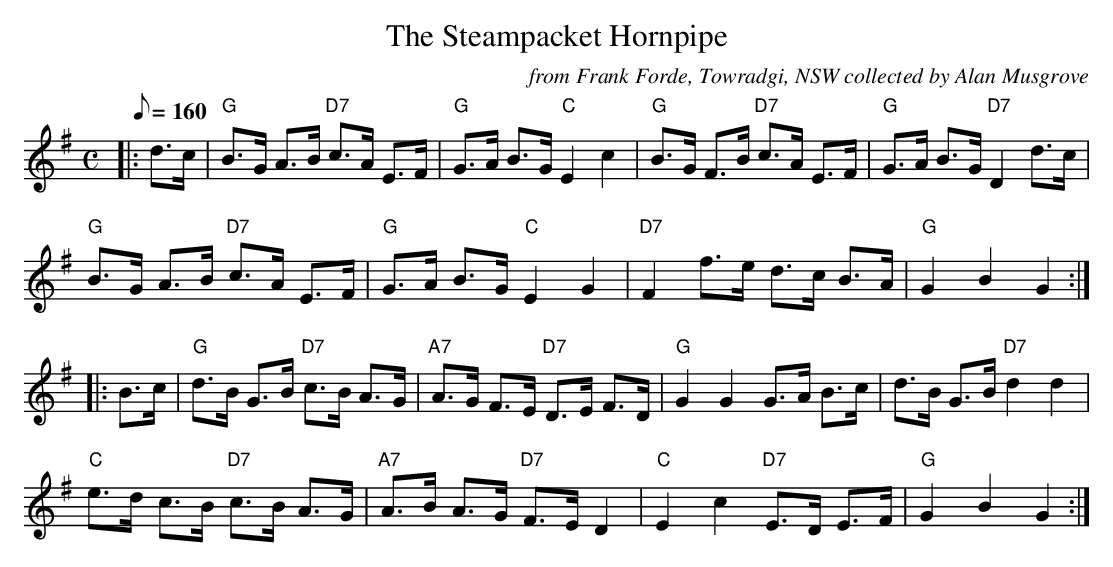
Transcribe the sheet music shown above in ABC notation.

X:1
T:The Steampacket Hornpipe
M:C
L:1/8
Q:160
O:from Frank Forde, Towradgi, NSW collected by Alan Musgrove
K:G
|:d>c|"G"B>G A>B "D7"c>A E>F|"G"G>A B>G"C"E2c2|"G"B>G F>B "D7"c>A E>F|"G"G>A B>G"D7"D2d>c|
"G"B>G A>B "D7"c>A E>F|"G"G>A B>G"C"E2G2|"D7"F2f>e d>c B>A|"G"G2B2G2:|
|:B>c|"G"d>B G>B "D7"c>B A>G|"A7"A>G F>E "D7"D>E F>D|"G"G2G2G>A B>c|d>B G>B"D7"d2d2|
"C"e>d c>B "D7"c>B A>G| "A7"A>B A>G "D7"F>ED2|"C"E2c2"D7"E>D E>F|"G"G2B2G2:|
